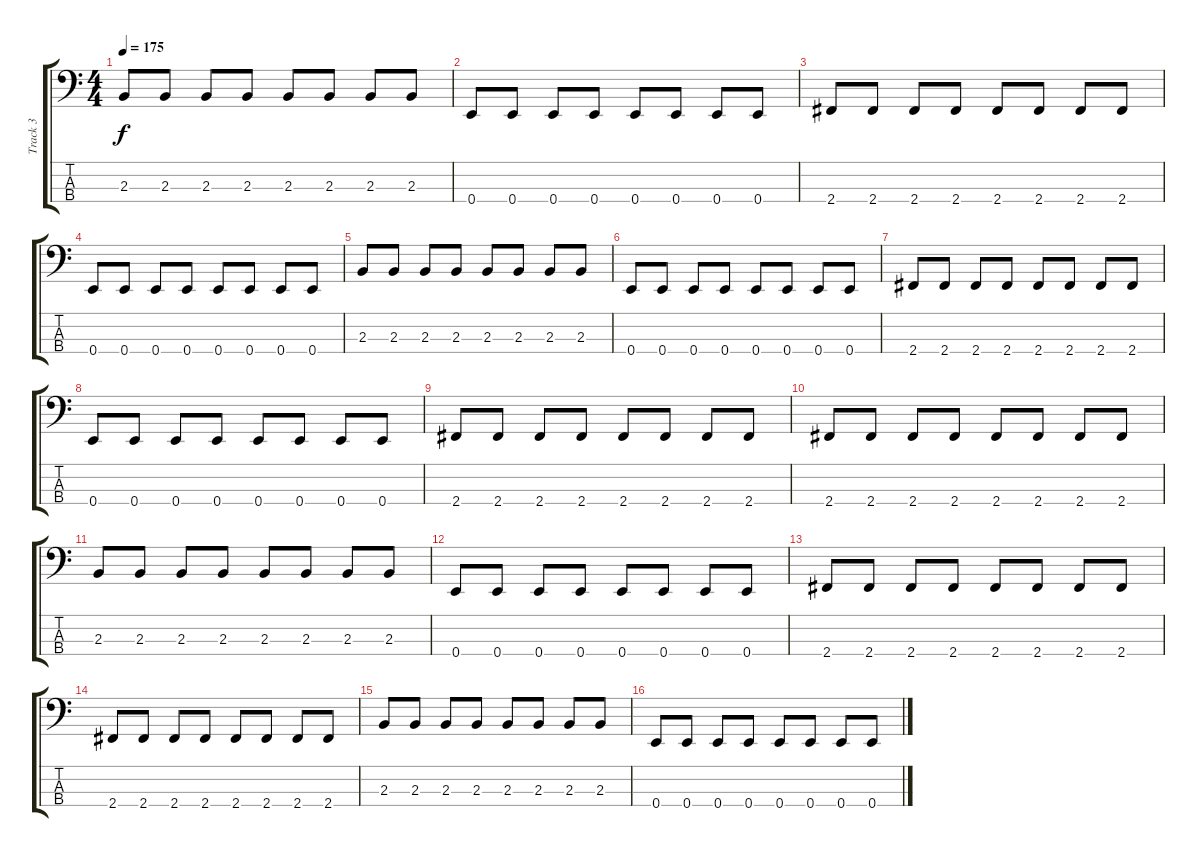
\track ("Track 3" "Track 3") {instrument electricbasspick}
\staff {score tabs}
\tuning (G2 D2 A1 E1) {hide}
\ts (4 4)
\tempo 175
\clef f4
\ks c
2.3.8{dy f} 2.3.8 2.3.8 2.3.8 2.3.8 2.3.8 2.3.8 2.3.8 |
0.4.8 0.4.8 0.4.8 0.4.8 0.4.8 0.4.8 0.4.8 0.4.8 |
2.4.8 2.4.8 2.4.8 2.4.8 2.4.8 2.4.8 2.4.8 2.4.8 |
0.4.8 0.4.8 0.4.8 0.4.8 0.4.8 0.4.8 0.4.8 0.4.8 |
2.3.8 2.3.8 2.3.8 2.3.8 2.3.8 2.3.8 2.3.8 2.3.8 |
0.4.8 0.4.8 0.4.8 0.4.8 0.4.8 0.4.8 0.4.8 0.4.8 |
2.4.8 2.4.8 2.4.8 2.4.8 2.4.8 2.4.8 2.4.8 2.4.8 |
0.4.8 0.4.8 0.4.8 0.4.8 0.4.8 0.4.8 0.4.8 0.4.8 |
2.4.8 2.4.8 2.4.8 2.4.8 2.4.8 2.4.8 2.4.8 2.4.8 |
2.4.8 2.4.8 2.4.8 2.4.8 2.4.8 2.4.8 2.4.8 2.4.8 |
2.3.8 2.3.8 2.3.8 2.3.8 2.3.8 2.3.8 2.3.8 2.3.8 |
0.4.8 0.4.8 0.4.8 0.4.8 0.4.8 0.4.8 0.4.8 0.4.8 |
2.4.8 2.4.8 2.4.8 2.4.8 2.4.8 2.4.8 2.4.8 2.4.8 |
2.4.8 2.4.8 2.4.8 2.4.8 2.4.8 2.4.8 2.4.8 2.4.8 |
2.3.8 2.3.8 2.3.8 2.3.8 2.3.8 2.3.8 2.3.8 2.3.8 |
0.4.8 0.4.8 0.4.8 0.4.8 0.4.8 0.4.8 0.4.8 0.4.8
